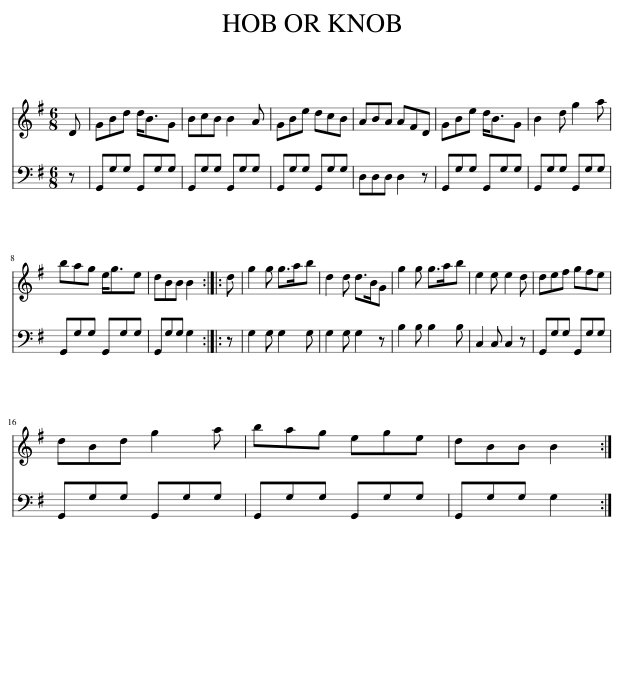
X:1
%%score 1 2
L:1/8
M:6/8
I:linebreak $
K:G
V:1 treble
V:2 bass
V:1
 D | GBd d<BG | BcB B2 A | GBe dcB | ABA AFD | %5
 GBe d<BG | B2 d g2 a |$ bag e<ge | dBB B2 :: d | %10
 g2 g g>ab | d2 d d>BG | g2 g g>ab | e2 e e2 d | def gfe |$ %15
 dBd g2 a | bag ege | dBB B2 :| %18
V:2
 z | G,,G,G, G,,G,G, | G,,G,G, G,,G,G, | G,,G,G, G,,G,G, | D,D,D, D,2 z | %5
 G,,G,G, G,,G,G, | G,,G,G, G,,G,G, |$ G,,G,G, G,,G,G, | G,,G,G, G,2 :: z | %10
 G,2 G, G,2 G, | G,2 G, G,2 z | B,2 B, B,2 B, | C,2 C, C,2 z | G,,G,G, G,,G,G, |$ %15
 G,,G,G, G,,G,G, | G,,G,G, G,,G,G, | G,,G,G, G,2 :| %18
